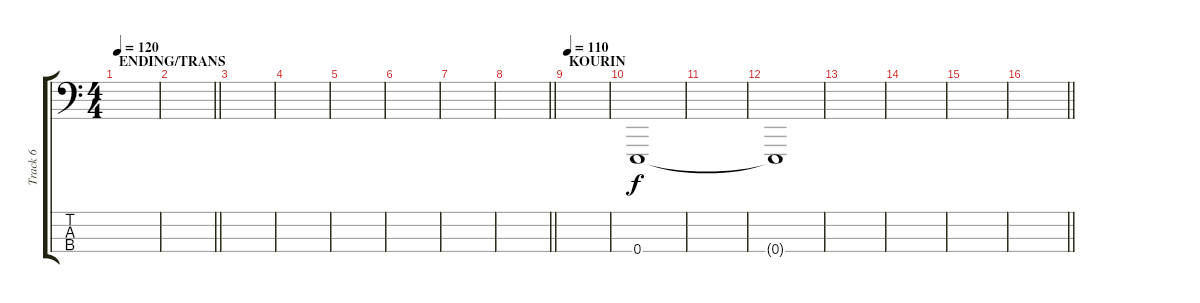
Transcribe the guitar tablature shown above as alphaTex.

\track ("Track 6" "Track 6") {instrument brightacousticpiano}
\staff {score tabs}
\tuning (G2 D2 A1 E1) {hide}
\ts (4 4)
\section ("" "ENDING/TRANS")
\tempo 120
\clef f4
\ks c
|
\barLineRight lightlight
|
|
|
|
|
|
\barLineRight lightlight
|
\section ("" "KOURIN")
\tempo 110
|
0.4.1 |
|
0.4{t}.1 |
|
|
|
\barLineRight lightlight
